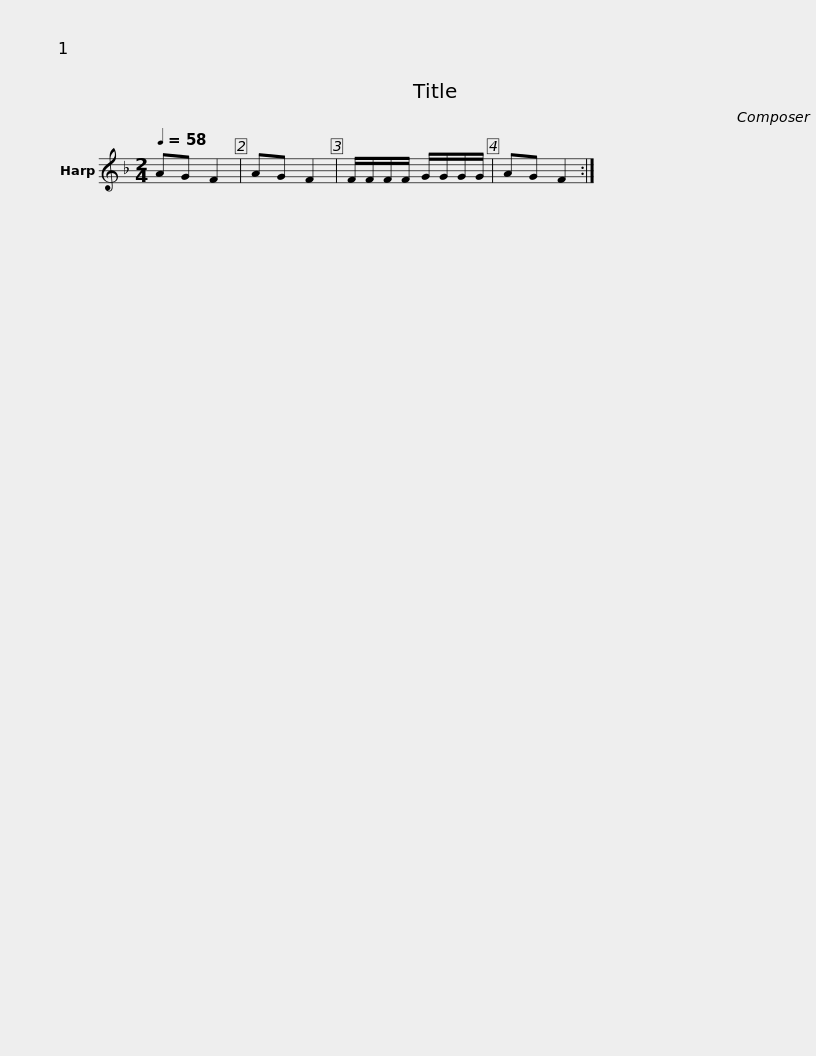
X:1
L:1/8
Q:1/4=58
M:2/4
I:linebreak $
K:F
V:1 treble
V:1
 AG F2 | AG F2 | F/F/F/F/ G/G/G/G/ | AG F2 :| %4
